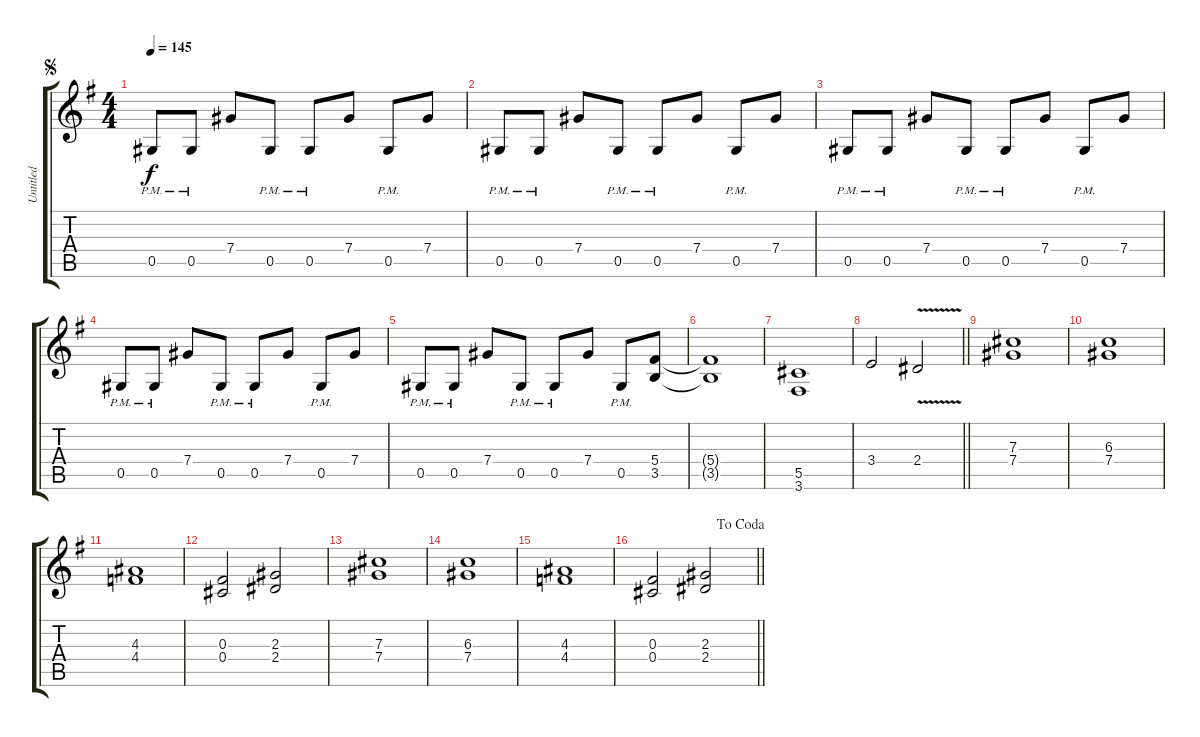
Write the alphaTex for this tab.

\track ("Untitled" "Untitled") {instrument overdrivenguitar}
\staff {score tabs}
\tuning (Eb4 Bb3 Gb3 Db3 Ab2 Eb2) {hide}
\ts (4 4)
\jump segno
\tempo 145
\clef g2
\ks g
0.5{pm}.8{dy f} 0.5{pm}.8 7.4.8 0.5{pm}.8 0.5{pm}.8 7.4.8 0.5{pm}.8 7.4.8 |
0.5{pm}.8 0.5{pm}.8 7.4.8 0.5{pm}.8 0.5{pm}.8 7.4.8 0.5{pm}.8 7.4.8 |
0.5{pm}.8 0.5{pm}.8 7.4.8 0.5{pm}.8 0.5{pm}.8 7.4.8 0.5{pm}.8 7.4.8 |
0.5{pm}.8 0.5{pm}.8 7.4.8 0.5{pm}.8 0.5{pm}.8 7.4.8 0.5{pm}.8 7.4.8 |
0.5{pm}.8 0.5{pm}.8 7.4.8 0.5{pm}.8 0.5{pm}.8 7.4.8 0.5{pm}.8 (5.4 3.5).8 |
(5.4{t} 3.5{t}).1 |
(5.5 3.6).1 |
\barLineRight lightlight
3.4.2 2.4{v}.2 |
(7.3 7.4).1 |
(6.3 7.4).1 |
(4.3 4.4).1 |
(0.3 0.4).2 (2.3 2.4).2 |
(7.3 7.4).1 |
(6.3 7.4).1 |
(4.3 4.4).1 |
\jump dacoda
\barLineRight lightlight
(0.3 0.4).2 (2.3 2.4).2
